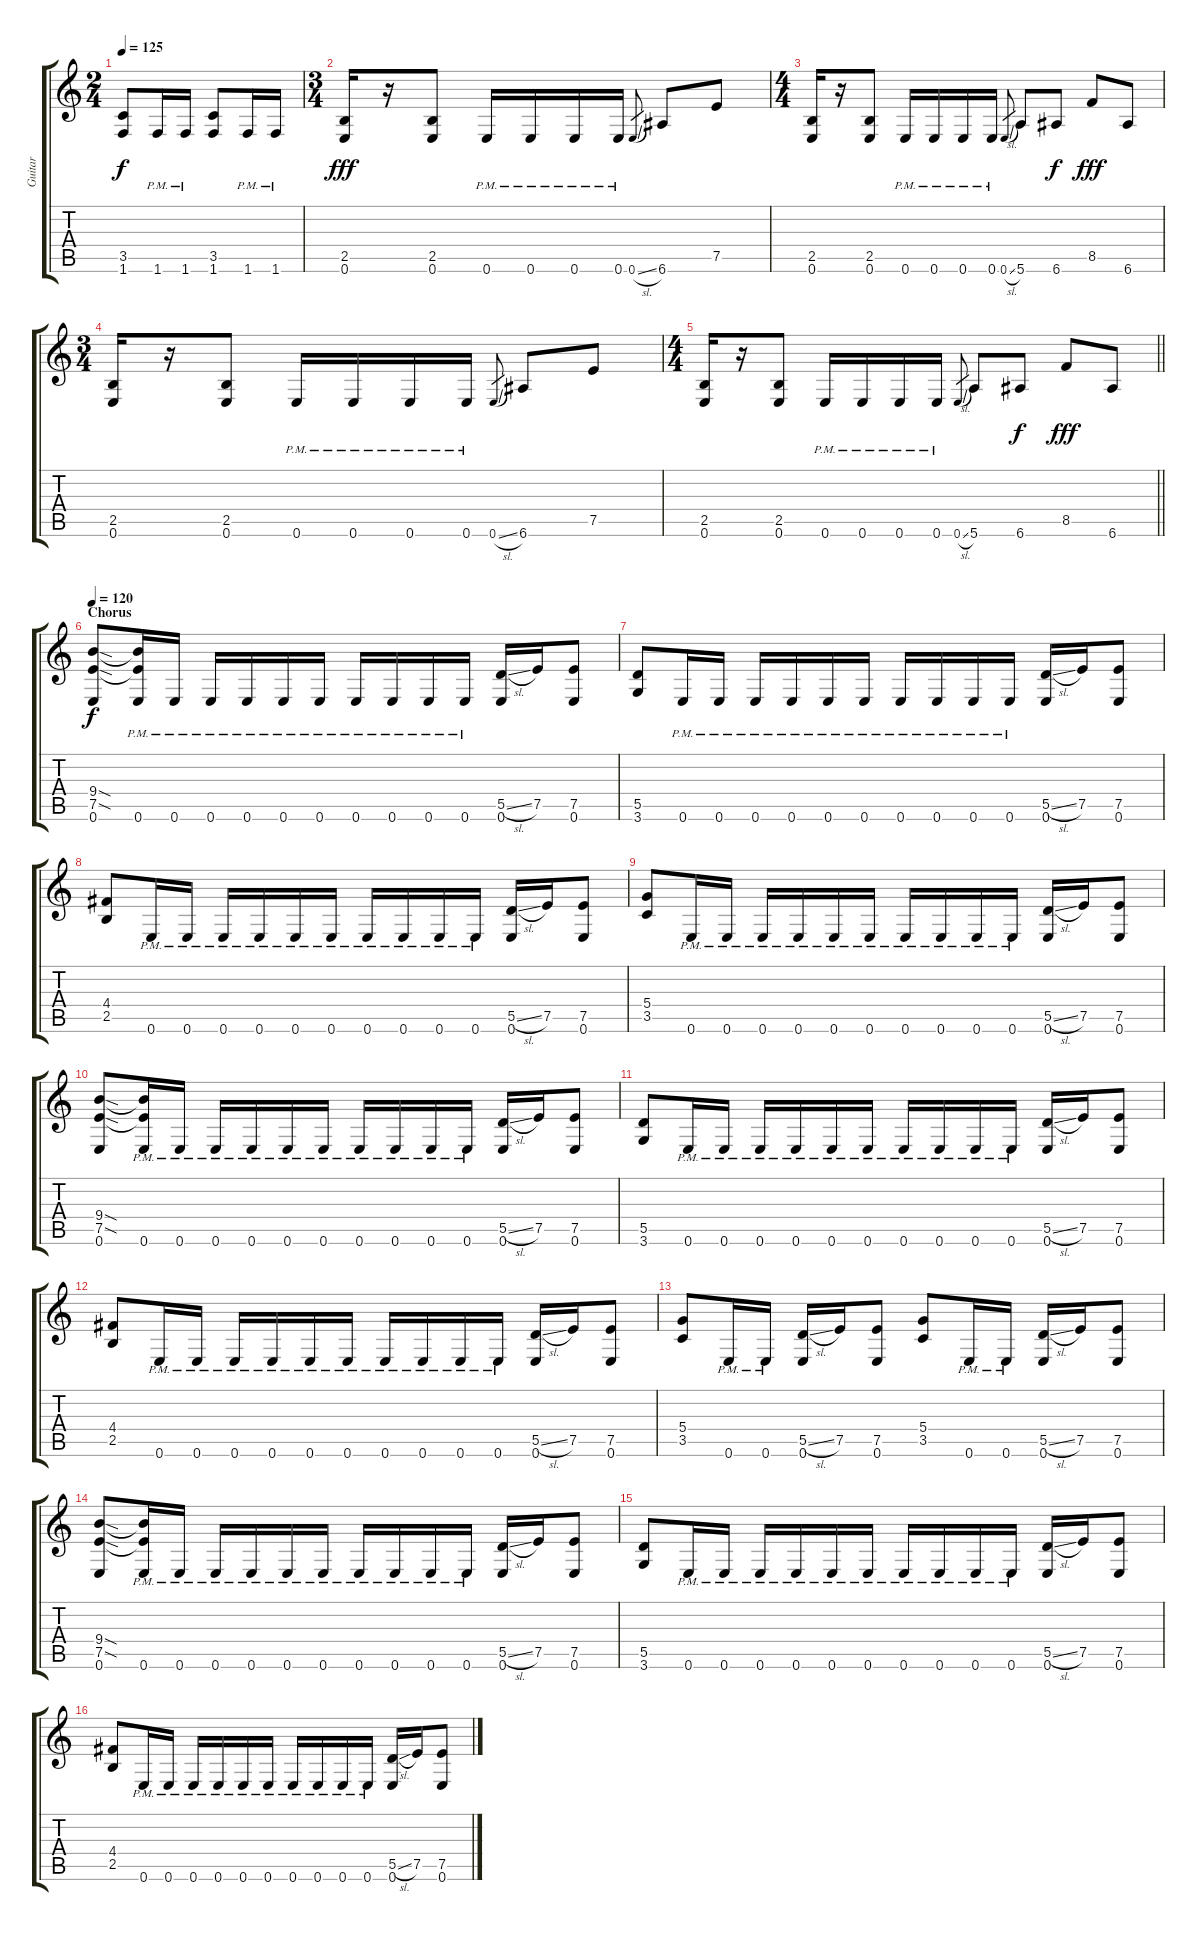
\track ("Guitar" "Guitar") {instrument distortionguitar}
\staff {score tabs}
\tuning (E4 B3 G3 D3 A2 E2) {hide}
\ts (2 4)
\tempo 125
\clef g2
\ks c
(3.5 1.6).8{dy f} 1.6{pm}.16 1.6{pm}.16 (3.5 1.6).8 1.6{pm}.16 1.6{pm}.16 |
\ts (3 4)
(2.5 0.6).16{dy fff} r.16 (2.5 0.6).8 0.6{pm}.16 0.6{pm}.16 0.6{pm}.16 0.6{pm}.16 0.6{sl}.8{gr} 6.6.8 7.5.8 |
\ts (4 4)
(2.5 0.6).16 r.16 (2.5 0.6).8 0.6{pm}.16 0.6{pm}.16 0.6{pm}.16 0.6{pm}.16 0.6{sl}.8{gr} 5.6.8 6.6.8{dy f} 8.5.8{dy fff} 6.6.8 |
\ts (3 4)
(2.5 0.6).16 r.16 (2.5 0.6).8 0.6{pm}.16 0.6{pm}.16 0.6{pm}.16 0.6{pm}.16 0.6{sl}.8{gr} 6.6.8 7.5.8 |
\ts (4 4)
\barLineRight lightlight
(2.5 0.6).16 r.16 (2.5 0.6).8 0.6{pm}.16 0.6{pm}.16 0.6{pm}.16 0.6{pm}.16 0.6{sl}.8{gr} 5.6.8 6.6.8{dy f} 8.5.8{dy fff} 6.6.8 |
\section ("" "Chorus")
\tempo 120
(9.4{sod} 7.5{sod} 0.6).8{dy f} (9.4{t} 7.5{t} 0.6{pm}).16 0.6{pm}.16 0.6{pm}.16 0.6{pm}.16 0.6{pm}.16 0.6{pm}.16 0.6{pm}.16 0.6{pm}.16 0.6{pm}.16 0.6{pm}.16 (5.5{sl} 0.6).16 7.5.16 (7.5 0.6).8 |
(5.5 3.6).8 0.6{pm}.16 0.6{pm}.16 0.6{pm}.16 0.6{pm}.16 0.6{pm}.16 0.6{pm}.16 0.6{pm}.16 0.6{pm}.16 0.6{pm}.16 0.6{pm}.16 (5.5{sl} 0.6).16 7.5.16 (7.5 0.6).8 |
(4.4 2.5).8 0.6{pm}.16 0.6{pm}.16 0.6{pm}.16 0.6{pm}.16 0.6{pm}.16 0.6{pm}.16 0.6{pm}.16 0.6{pm}.16 0.6{pm}.16 0.6{pm}.16 (5.5{sl} 0.6).16 7.5.16 (7.5 0.6).8 |
(5.4 3.5).8 0.6{pm}.16 0.6{pm}.16 0.6{pm}.16 0.6{pm}.16 0.6{pm}.16 0.6{pm}.16 0.6{pm}.16 0.6{pm}.16 0.6{pm}.16 0.6{pm}.16 (5.5{sl} 0.6).16 7.5.16 (7.5 0.6).8 |
(9.4{sod} 7.5{sod} 0.6).8 (9.4{t} 7.5{t} 0.6{pm}).16 0.6{pm}.16 0.6{pm}.16 0.6{pm}.16 0.6{pm}.16 0.6{pm}.16 0.6{pm}.16 0.6{pm}.16 0.6{pm}.16 0.6{pm}.16 (5.5{sl} 0.6).16 7.5.16 (7.5 0.6).8 |
(5.5 3.6).8 0.6{pm}.16 0.6{pm}.16 0.6{pm}.16 0.6{pm}.16 0.6{pm}.16 0.6{pm}.16 0.6{pm}.16 0.6{pm}.16 0.6{pm}.16 0.6{pm}.16 (5.5{sl} 0.6).16 7.5.16 (7.5 0.6).8 |
(4.4 2.5).8 0.6{pm}.16 0.6{pm}.16 0.6{pm}.16 0.6{pm}.16 0.6{pm}.16 0.6{pm}.16 0.6{pm}.16 0.6{pm}.16 0.6{pm}.16 0.6{pm}.16 (5.5{sl} 0.6).16 7.5.16 (7.5 0.6).8 |
(5.4 3.5).8 0.6{pm}.16 0.6{pm}.16 (5.5{sl} 0.6).16 7.5.16 (7.5 0.6).8 (5.4 3.5).8 0.6{pm}.16 0.6{pm}.16 (5.5{sl} 0.6).16 7.5.16 (7.5 0.6).8 |
(9.4{sod} 7.5{sod} 0.6).8 (9.4{t} 7.5{t} 0.6{pm}).16 0.6{pm}.16 0.6{pm}.16 0.6{pm}.16 0.6{pm}.16 0.6{pm}.16 0.6{pm}.16 0.6{pm}.16 0.6{pm}.16 0.6{pm}.16 (5.5{sl} 0.6).16 7.5.16 (7.5 0.6).8 |
(5.5 3.6).8 0.6{pm}.16 0.6{pm}.16 0.6{pm}.16 0.6{pm}.16 0.6{pm}.16 0.6{pm}.16 0.6{pm}.16 0.6{pm}.16 0.6{pm}.16 0.6{pm}.16 (5.5{sl} 0.6).16 7.5.16 (7.5 0.6).8 |
(4.4 2.5).8 0.6{pm}.16 0.6{pm}.16 0.6{pm}.16 0.6{pm}.16 0.6{pm}.16 0.6{pm}.16 0.6{pm}.16 0.6{pm}.16 0.6{pm}.16 0.6{pm}.16 (5.5{sl} 0.6).16 7.5.16 (7.5 0.6).8
